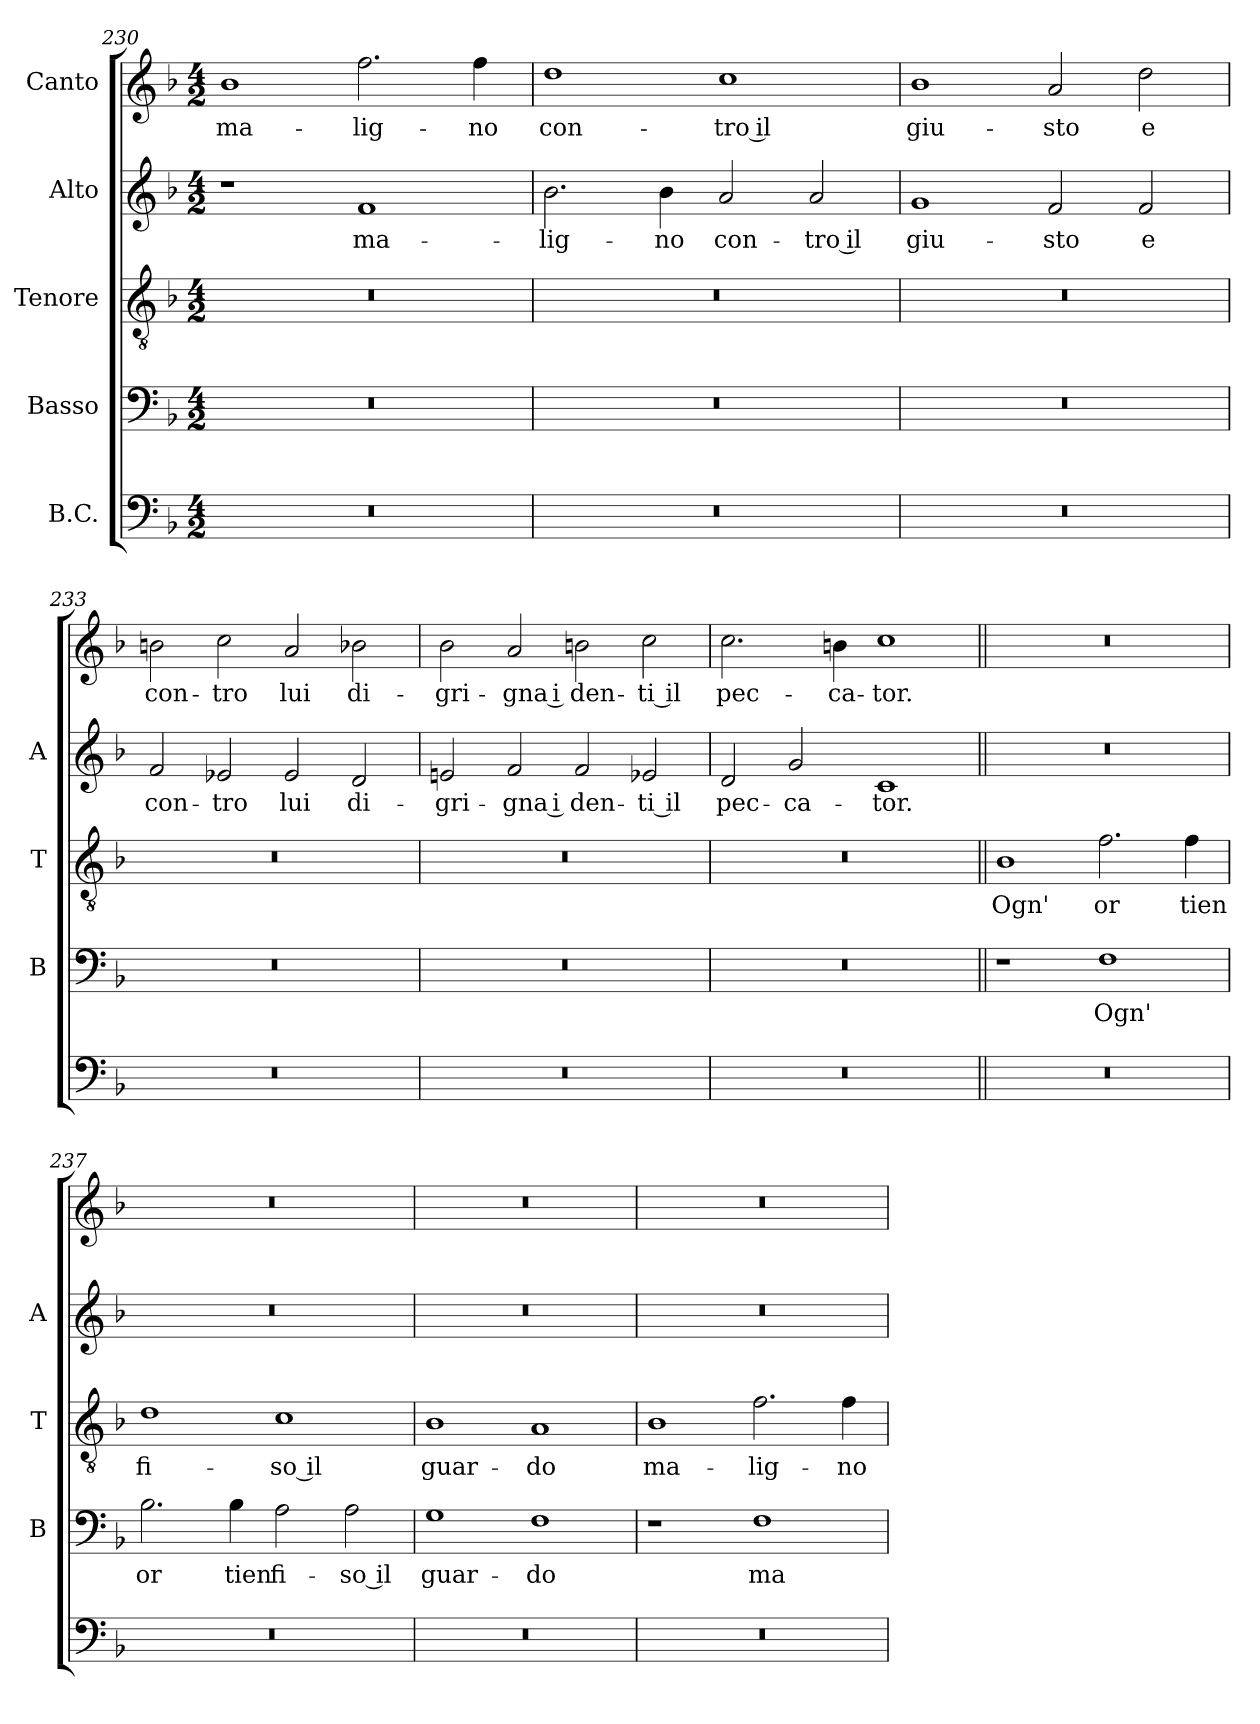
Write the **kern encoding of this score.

**kern	**kern	**text	**kern	**text	**kern	**text	**kern	**text
*part5	*part4	*part4	*part3	*part3	*part2	*part2	*part1	*part1
*staff5	*staff4	*staff4	*staff3	*staff3	*staff2	*staff2	*staff1	*staff1
*I"B.C.	*I"Basso	*	*I"Tenore	*	*I"Alto	*	*I"Canto	*
*	*I'B	*	*I'T	*	*I'A	*	*	*
*clefF4	*clefF4	*	*clefGv2	*	*clefG2	*	*clefG2	*
*k[b-]	*k[b-]	*	*k[b-]	*	*k[b-]	*	*k[b-]	*
*F:	*F:	*	*F:	*	*F:	*	*F:	*
*M4/2	*M4/2	*	*M4/2	*	*M4/2	*	*M4/2	*
=230	=230	=230	=230	=230	=230	=230	=230	=230
!	!	!	!	!	!	!	!	!LO:LY:b
0r	0r	.	0r	.	1r	.	1b-	ma-
!	!	!	!	!	!	!LO:LY:b	!	!LO:LY:b
.	.	.	.	.	1f	ma-	2.ff\	-lig-
!	!	!	!	!	!	!	!	!LO:LY:b
.	.	.	.	.	.	.	4ff\	-no
=231	=231	=231	=231	=231	=231	=231	=231	=231
!	!	!	!	!	!	!LO:LY:b	!	!LO:LY:b
0r	0r	.	0r	.	2.b-\	-lig-	1dd	con-
!	!	!	!	!	!	!LO:LY:b	!	!
.	.	.	.	.	4b-\	-no	.	.
!	!	!	!	!	!	!LO:LY:b	!	!LO:LY:b
.	.	.	.	.	2a/	con-	1cc	-tro il
!	!	!	!	!	!	!LO:LY:b	!	!
.	.	.	.	.	2a/	-tro il	.	.
!!LO:LB:g=z
=232	=232	=232	=232	=232	=232	=232	=232	=232
!	!	!	!	!	!	!LO:LY:b	!	!LO:LY:b
0r	0r	.	0r	.	1g	giu-	1b-	giu-
!	!	!	!	!	!	!LO:LY:b	!	!LO:LY:b
.	.	.	.	.	2f/	-sto	2a/	-sto
!	!	!	!	!	!	!LO:LY:b	!	!LO:LY:b
.	.	.	.	.	2f/	e	2dd\	e
=233	=233	=233	=233	=233	=233	=233	=233	=233
!	!	!	!	!	!	!LO:LY:b	!	!LO:LY:b
0r	0r	.	0r	.	2f/	con-	2bn\	con-
!	!	!	!	!	!	!LO:LY:b	!	!LO:LY:b
.	.	.	.	.	2e-X/	-tro	2cc\	-tro
!	!	!	!	!	!	!LO:LY:b	!	!LO:LY:b
.	.	.	.	.	2e-/	lui	2a/	lui
!	!	!	!	!	!	!LO:LY:b	!	!LO:LY:b
.	.	.	.	.	2d/	di-	2b-X\	di-
=234	=234	=234	=234	=234	=234	=234	=234	=234
!	!	!	!	!	!	!LO:LY:b	!	!LO:LY:b
0r	0r	.	0r	.	2eni/	-gri-	2b-\	-gri-
!	!	!	!	!	!	!LO:LY:b	!	!LO:LY:b
.	.	.	.	.	2f/	-gna i	2a/	-gna i
!	!	!	!	!	!	!LO:LY:b	!	!LO:LY:b
.	.	.	.	.	2f/	den-	2bn\	den-
!	!	!	!	!	!	!LO:LY:b	!	!LO:LY:b
.	.	.	.	.	2e-X/	-ti il	2cc\	-ti il
=235	=235	=235	=235	=235	=235	=235	=235	=235
!	!	!	!	!	!	!LO:LY:b	!	!LO:LY:b
0r	0r	.	0r	.	2d/	pec-	2.cc\	pec-
!	!	!	!	!	!	!LO:LY:b	!	!
.	.	.	.	.	2g/	-ca-	.	.
!	!	!	!	!	!	!	!	!LO:LY:b
.	.	.	.	.	.	.	4bn\	-ca-
!	!	!	!	!	!	!LO:LY:b	!	!LO:LY:b
.	.	.	.	.	1c	-tor.	1cc	-tor.
!!LO:LB:g=z
=236||	=236||	=236||	=236||	=236||	=236||	=236||	=236||	=236||
!	!	!	!	!LO:LY:b	!	!	!	!
0r	1r	.	1B-	Ogn'	0r	.	0r	.
!	!	!LO:LY:b	!	!LO:LY:b	!	!	!	!
.	1F	Ogn'	2.f\	or	.	.	.	.
!	!	!	!	!LO:LY:b	!	!	!	!
.	.	.	4f\	tien	.	.	.	.
=237	=237	=237	=237	=237	=237	=237	=237	=237
!	!	!LO:LY:b	!	!LO:LY:b	!	!	!	!
0r	2.B-\	or	1d	fi-	0r	.	0r	.
!	!	!LO:LY:b	!	!	!	!	!	!
.	4B-\	tien	.	.	.	.	.	.
!	!	!LO:LY:b	!	!LO:LY:b	!	!	!	!
.	2A\	fi-	1c	-so il	.	.	.	.
!	!	!LO:LY:b	!	!	!	!	!	!
.	2A\	-so il	.	.	.	.	.	.
=238	=238	=238	=238	=238	=238	=238	=238	=238
!	!	!LO:LY:b	!	!LO:LY:b	!	!	!	!
0r	1G	guar-	1B-	guar-	0r	.	0r	.
!	!	!LO:LY:b	!	!LO:LY:b	!	!	!	!
.	1F	-do	1A	-do	.	.	.	.
=239	=239	=239	=239	=239	=239	=239	=239	=239
!	!	!	!	!LO:LY:b	!	!	!	!
0r	1r	.	1B-	ma-	0r	.	0r	.
!	!	!LO:LY:b	!	!LO:LY:b	!	!	!	!
.	1F	ma-	2.f\	-lig-	.	.	.	.
!	!	!	!	!LO:LY:b	!	!	!	!
.	.	.	4f\	-no	.	.	.	.
=	=	=	=	=	=	=	=	=
*-	*-	*-	*-	*-	*-	*-	*-	*-
